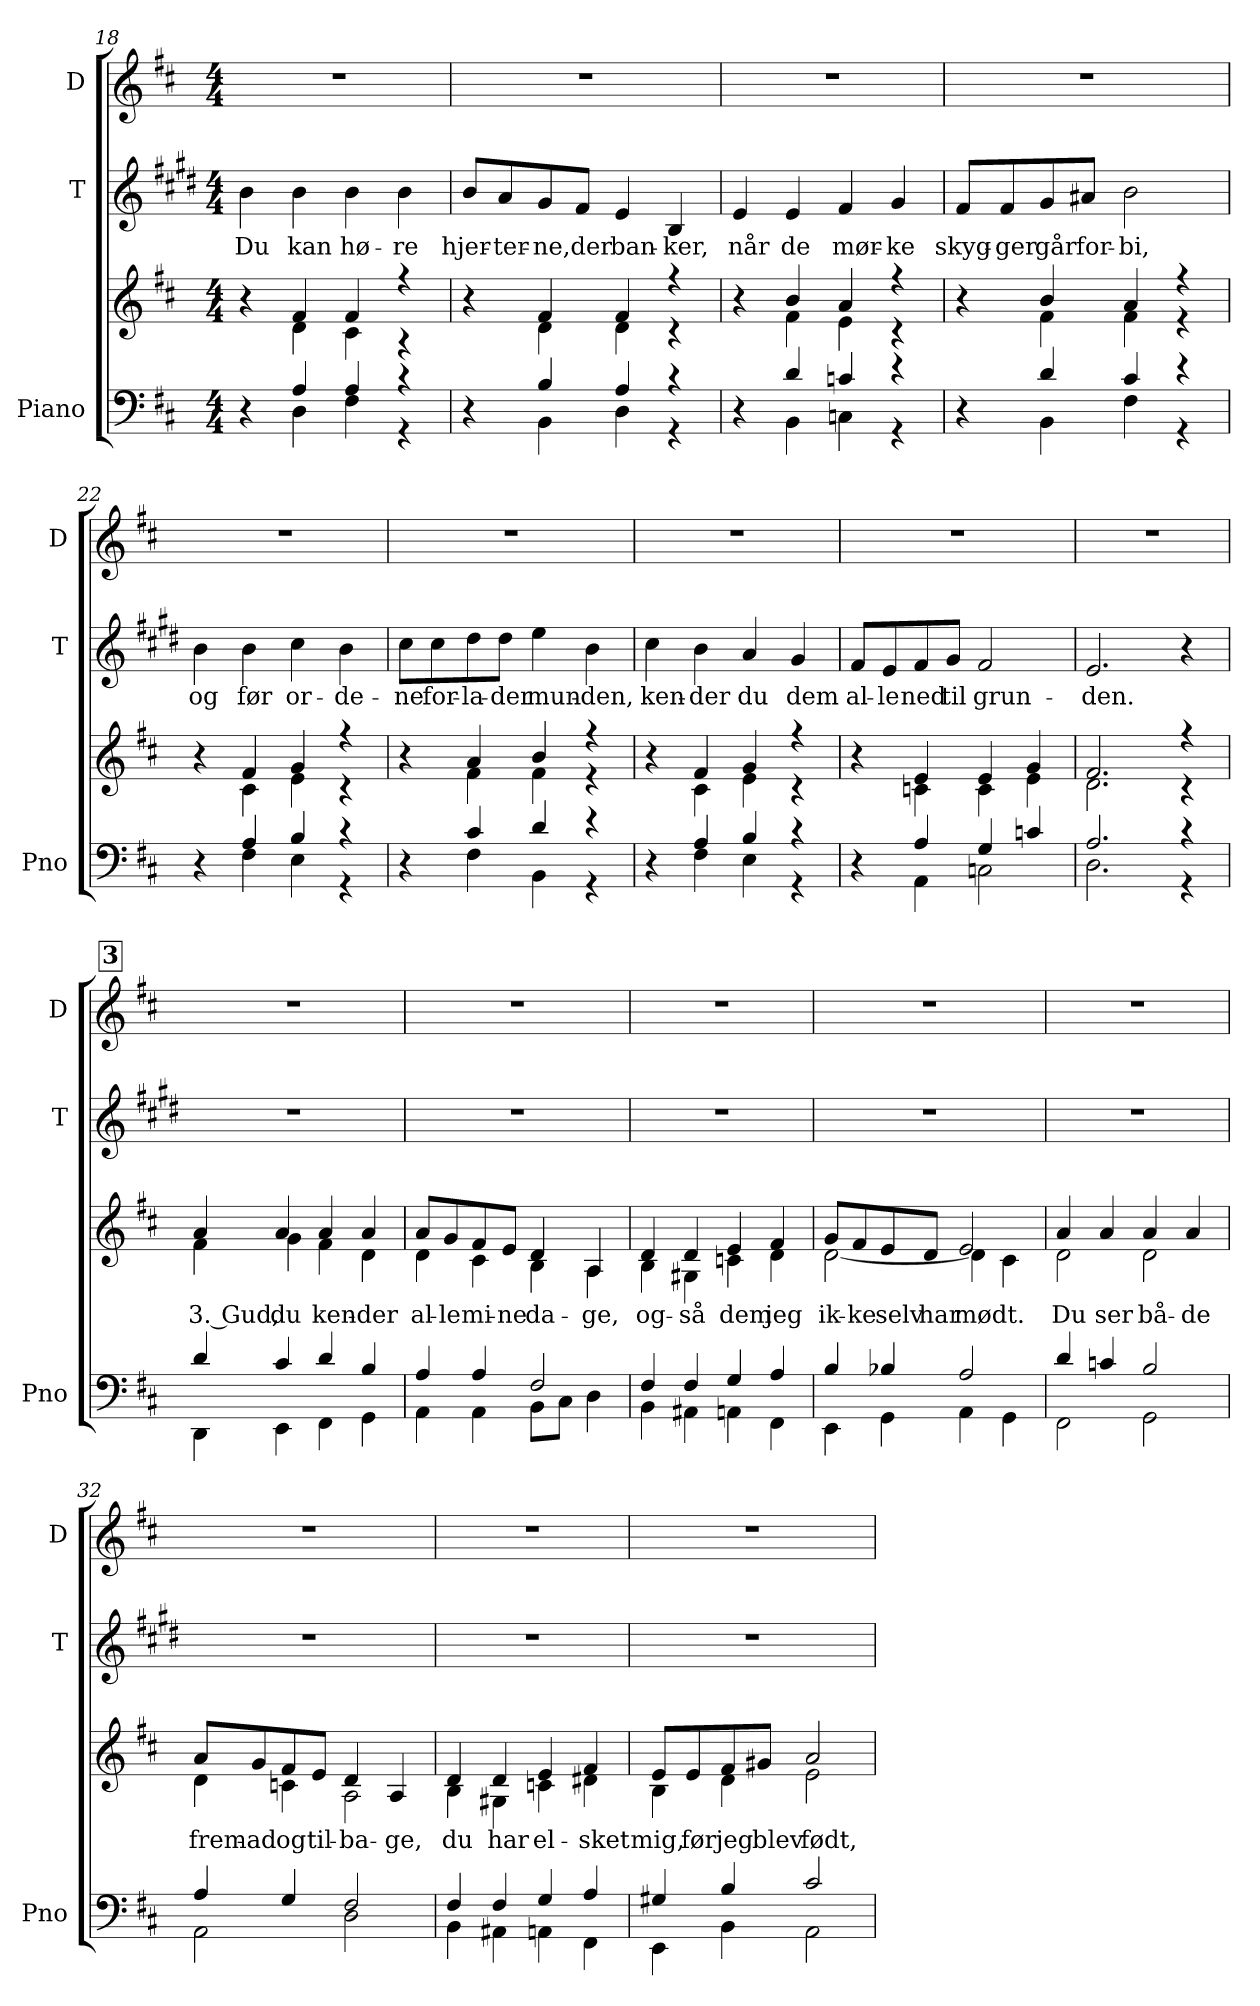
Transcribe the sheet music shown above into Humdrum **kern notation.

**kern	**kern	**text	**kern	**text	**kern
*part3	*part3	*part3	*part2	*part2	*part1
*staff4	*staff3	*staff3	*staff2	*staff2	*staff1
*I"Piano	*	*	*I"T	*	*I"D
*I'Pno	*	*	*I'T	*	*I'D
*clefF4	*clefG2	*	*clefG2	*	*clefG2
*	*	*	*ITrd1c2	*	*
*k[f#c#]	*k[f#c#]	*	*k[f#c#]	*	*k[f#c#]
*M4/4	*M4/4	*	*M4/4	*	*M4/4
=18	=18	=18	=18	=18	=18
*^	*^	*	*	*	*
!	!	!	!	!	!	!LO:LY:b	!
4r	4ryy	4r	4ryy	.	4a\	Du	1r
!	!	!	!	!	!	!LO:LY:b	!
4A/	4D\	4f#/	4d\	.	4a\	kan	.
!	!	!	!	!	!	!LO:LY:b	!
4A/	4F#\	4f#/	4c#\	.	4a\	hø-	.
!	!	!	!	!	!	!LO:LY:b	!
4r	4r	4r	4r	.	4a\	-re	.
!!LO:LB:g=z
=19	=19	=19	=19	=19	=19	=19	=19
!	!	!	!	!	!	!LO:LY:b	!
4r	4ryy	4r	4ryy	.	8a/L	hjer-	1r
!	!	!	!	!	!	!LO:LY:b	!
.	.	.	.	.	8g/	-ter-	.
!	!	!	!	!	!	!LO:LY:b	!
4B/	4BB\	4f#/	4d\	.	8f#/	-ne,	.
!	!	!	!	!	!	!LO:LY:b	!
.	.	.	.	.	8e/J	der	.
!	!	!	!	!	!	!LO:LY:b	!
4A/	4D\	4f#/	4d\	.	4d/	ban-	.
!	!	!	!	!	!	!LO:LY:b	!
4r	4r	4r	4r	.	4A/	-ker,	.
=20	=20	=20	=20	=20	=20	=20	=20
!	!	!	!	!	!	!LO:LY:b	!
4r	4ryy	4r	4ryy	.	4d/	når	1r
!	!	!	!	!	!	!LO:LY:b	!
4d/	4BB\	4b/	4f#\	.	4d/	de	.
!	!	!	!	!	!	!LO:LY:b	!
4cn/	4Cn\	4a/	4e\	.	4e/	mør-	.
!	!	!	!	!	!	!LO:LY:b	!
4r	4r	4r	4r	.	4f#/	-ke	.
=21	=21	=21	=21	=21	=21	=21	=21
!	!	!	!	!	!	!LO:LY:b	!
4r	4ryy	4r	4ryy	.	8e/L	skyg-	1r
!	!	!	!	!	!	!LO:LY:b	!
.	.	.	.	.	8e/	-ger	.
!	!	!	!	!	!	!LO:LY:b	!
4d/	4BB\	4b/	4f#\	.	8f#/	går	.
!	!	!	!	!	!	!LO:LY:b	!
.	.	.	.	.	8g#X/J	for-	.
!	!	!	!	!	!	!LO:LY:b	!
4c#/	4F#\	4a/	4f#\	.	2a\	-bi,	.
4r	4r	4r	4r	.	.	.	.
=22	=22	=22	=22	=22	=22	=22	=22
!	!	!	!	!	!	!LO:LY:b	!
4r	4ryy	4r	4ryy	.	4a\	og	1r
!	!	!	!	!	!	!LO:LY:b	!
4A/	4F#\	4f#/	4c#\	.	4a\	før	.
!	!	!	!	!	!	!LO:LY:b	!
4B/	4E\	4g/	4e\	.	4b\	or-	.
!	!	!	!	!	!	!LO:LY:b	!
4r	4r	4r	4r	.	4a\	-de-	.
=23	=23	=23	=23	=23	=23	=23	=23
!	!	!	!	!	!	!LO:LY:b	!
4r	4ryy	4r	4ryy	.	8b\L	-ne	1r
!	!	!	!	!	!	!LO:LY:b	!
.	.	.	.	.	8b\	for-	.
!	!	!	!	!	!	!LO:LY:b	!
4c#/	4F#\	4a/	4f#\	.	8cc#\	-la-	.
!	!	!	!	!	!	!LO:LY:b	!
.	.	.	.	.	8cc#\J	-der	.
!	!	!	!	!	!	!LO:LY:b	!
4d/	4BB\	4b/	4f#\	.	4dd\	mun-	.
!	!	!	!	!	!	!LO:LY:b	!
4r	4r	4r	4r	.	4a\	-den,	.
!!LO:LB:g=z
=24	=24	=24	=24	=24	=24	=24	=24
!	!	!	!	!	!	!LO:LY:b	!
4r	4ryy	4r	4ryy	.	4b\	ken-	1r
!	!	!	!	!	!	!LO:LY:b	!
4A/	4F#\	4f#/	4c#\	.	4a\	-der	.
!	!	!	!	!	!	!LO:LY:b	!
4B/	4E\	4g/	4e\	.	4g/	du	.
!	!	!	!	!	!	!LO:LY:b	!
4r	4r	4r	4r	.	4f#/	dem	.
=25	=25	=25	=25	=25	=25	=25	=25
!	!	!	!	!	!	!LO:LY:b	!
4r	4ryy	4r	4ryy	.	8e/L	al-	1r
!	!	!	!	!	!	!LO:LY:b	!
.	.	.	.	.	8d/	-le	.
!	!	!	!	!	!	!LO:LY:b	!
4A/	4AA\	4e/	4cn\	.	8e/	ned	.
!	!	!	!	!	!	!LO:LY:b	!
.	.	.	.	.	8f#/J	til	.
!	!	!	!	!	!	!LO:LY:b	!
4G/	2Cn\	4e/	4c\	.	2e/	grun-	.
4cn/	.	4g/	4e\	.	.	.	.
=26	=26	=26	=26	=26	=26	=26	=26
!	!	!	!	!	!	!LO:LY:b	!
2.A/	2.D\	2.f#/	2.d\	.	2.d/	-den.	1r
4r	4r	4r	4r	.	4r	.	.
!!LO:PB:g=z
!!LO:REH:place=s1:a:B:cj:fs=14:t=3
=27	=27	=27	=27	=27	=27	=27	=27
!	!	!	!	!LO:LY:b	!	!	!
4d/	4DD\	4a/	4f#\	3. Gud,	1r	.	1r
!	!	!	!	!LO:LY:b	!	!	!
4c#/	4EE\	4a/	4g\	du	.	.	.
!	!	!	!	!LO:LY:b	!	!	!
4d/	4FF#\	4a/	4f#\	ken-	.	.	.
!	!	!	!	!LO:LY:b	!	!	!
4B/	4GG\	4a/	4d\	-der	.	.	.
=28	=28	=28	=28	=28	=28	=28	=28
!	!	!	!	!LO:LY:b	!	!	!
4A/	4AA\	8a/L	4d\	al-	1r	.	1r
!	!	!	!	!LO:LY:b	!	!	!
.	.	8g/	.	-le	.	.	.
!	!	!	!	!LO:LY:b	!	!	!
4A/	4AA\	8f#/	4c#\	mi-	.	.	.
!	!	!	!	!LO:LY:b	!	!	!
.	.	8e/J	.	-ne	.	.	.
!	!	!	!	!LO:LY:b	!	!	!
2F#/	8BB\L	4d/	4B\	da-	.	.	.
.	8C#\J	.	.	.	.	.	.
!	!	!	!	!LO:LY:b	!	!	!
.	4D\	4A/	4A\	-ge,	.	.	.
=29	=29	=29	=29	=29	=29	=29	=29
!	!	!	!	!LO:LY:b	!	!	!
4F#/	4BB\	4d/	4B\	og-	1r	.	1r
!	!	!	!	!LO:LY:b	!	!	!
4F#/	4AA#X\	4d/	4G#X\	-så	.	.	.
!	!	!	!	!LO:LY:b	!	!	!
4G/	4AAn\	4e/	4cn\	dem	.	.	.
!	!	!	!	!LO:LY:b	!	!	!
4A/	4FF#\	4f#/	4d\	jeg	.	.	.
=30	=30	=30	=30	=30	=30	=30	=30
!	!	!	!	!LO:LY:b	!	!	!
4B/	4EE\	8g/L	[2d\	ik-	1r	.	1r
!	!	!	!	!LO:LY:b	!	!	!
.	.	8f#/	.	-ke	.	.	.
!	!	!	!	!LO:LY:b	!	!	!
4B-X/	4GG\	8e/	.	selv	.	.	.
!	!	!	!	!LO:LY:b	!	!	!
.	.	8d/J	.	har	.	.	.
!	!	!	!	!LO:LY:b	!	!	!
2A/	4AA\	2e/	4d\]	mødt.	.	.	.
.	4GG\	.	4c#\	.	.	.	.
=31	=31	=31	=31	=31	=31	=31	=31
!	!	!	!	!LO:LY:b	!	!	!
4d/	2FF#\	4a/	2d\	Du	1r	.	1r
!	!	!	!	!LO:LY:b	!	!	!
4cn/	.	4a/	.	ser	.	.	.
!	!	!	!	!LO:LY:b	!	!	!
2B/	2GG\	4a/	2d\	bå-	.	.	.
!	!	!	!	!LO:LY:b	!	!	!
.	.	4a/	.	-de	.	.	.
!!LO:LB:g=z
=32	=32	=32	=32	=32	=32	=32	=32
!	!	!	!	!LO:LY:b	!	!	!
4A/	2AA\	8a/L	4d\	frem-	1r	.	1r
!	!	!	!	!LO:LY:b	!	!	!
.	.	8g/	.	-ad	.	.	.
!	!	!	!	!LO:LY:b	!	!	!
4G/	.	8f#/	4cn\	og	.	.	.
!	!	!	!	!LO:LY:b	!	!	!
.	.	8e/J	.	til-	.	.	.
!	!	!	!	!LO:LY:b	!	!	!
2F#/	2D\	4d/	2A\	-ba-	.	.	.
!	!	!	!	!LO:LY:b	!	!	!
.	.	4A/	.	-ge,	.	.	.
=33	=33	=33	=33	=33	=33	=33	=33
!	!	!	!	!LO:LY:b	!	!	!
4F#/	4BB\	4d/	4B\	du	1r	.	1r
!	!	!	!	!LO:LY:b	!	!	!
4F#/	4AA#X\	4d/	4G#X\	har	.	.	.
!	!	!	!	!LO:LY:b	!	!	!
4G/	4AAn\	4e/	4cn\	el-	.	.	.
!	!	!	!	!LO:LY:b	!	!	!
4A/	4FF#\	4f#/	4d#X\	-sket	.	.	.
=34	=34	=34	=34	=34	=34	=34	=34
!	!	!	!	!LO:LY:b	!	!	!
4G#X/	4EE\	8e/L	4B\	mig,	1r	.	1r
!	!	!	!	!LO:LY:b	!	!	!
.	.	8e/	.	før	.	.	.
!	!	!	!	!LO:LY:b	!	!	!
4B/	4BB\	8f#/	4d\	jeg	.	.	.
!	!	!	!	!LO:LY:b	!	!	!
.	.	8g#X/J	.	blev	.	.	.
!	!	!	!	!LO:LY:b	!	!	!
2c#/	2AA\	2a/	2e\	født,	.	.	.
*v	*v	*	*	*	*	*	*
*	*v	*v	*	*	*	*
=	=	=	=	=	=
*-	*-	*-	*-	*-	*-
